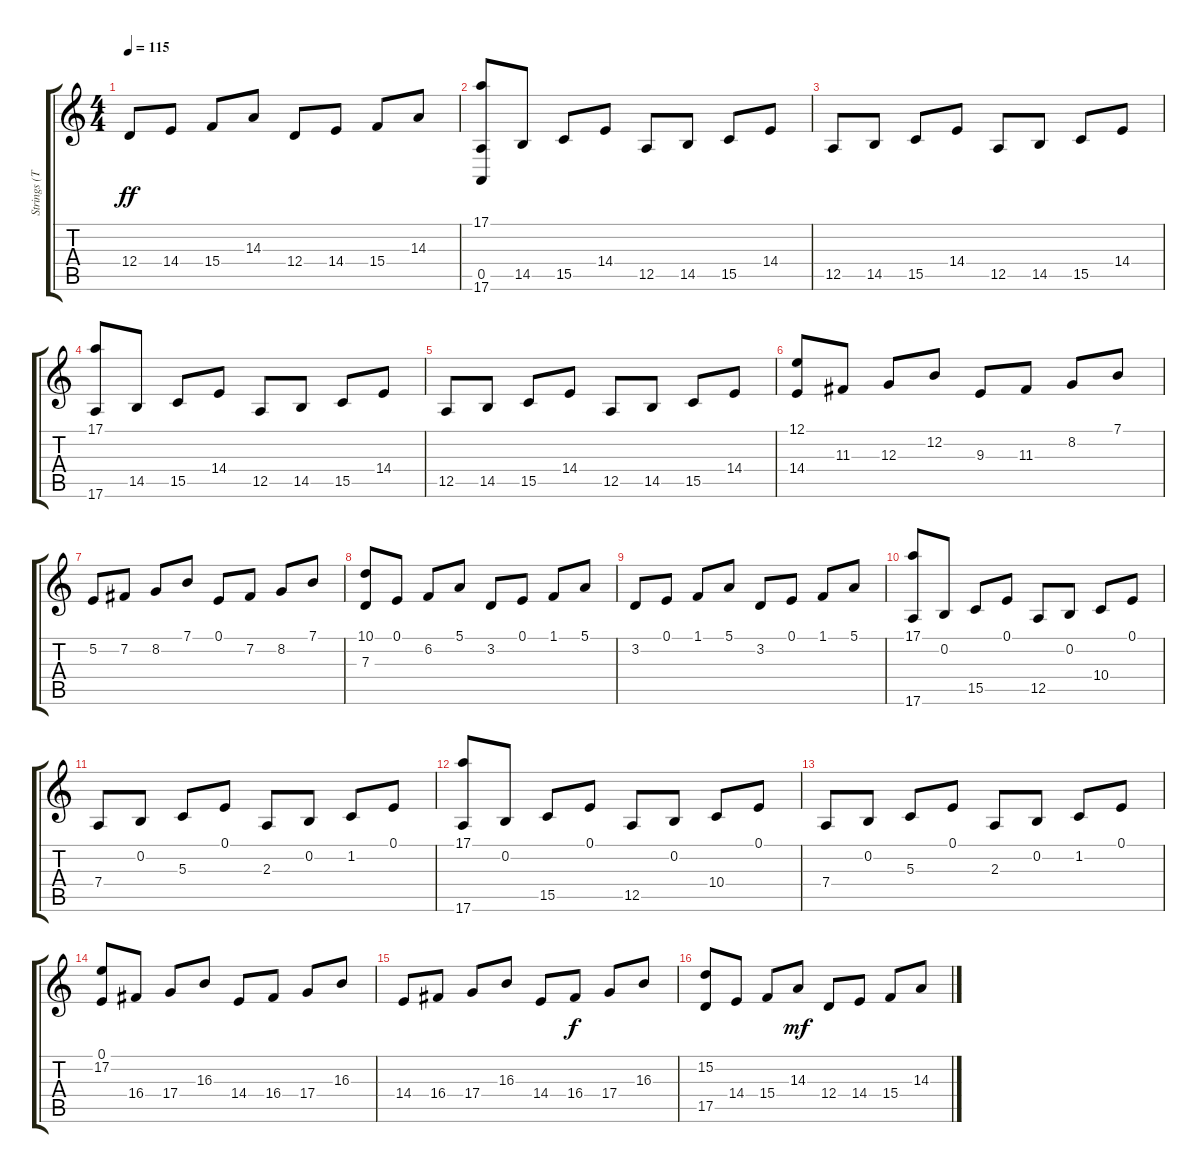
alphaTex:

\track ("Strings (Tuomas)" "Strings (T") {instrument stringensemble1}
\staff {score tabs}
\tuning (E4 B3 G3 D3 A2 E2) {hide}
\ts (4 4)
\tempo 115
\clef g2
\ks c
12.4.8{dy ff} 14.4.8 15.4.8 14.3.8 12.4.8 14.4.8 15.4.8 14.3.8 |
(17.1 0.5 17.6).8 14.5.8 15.5.8 14.4.8 12.5.8 14.5.8 15.5.8 14.4.8 |
12.5.8 14.5.8 15.5.8 14.4.8 12.5.8 14.5.8 15.5.8 14.4.8 |
(17.1 17.6).8 14.5.8 15.5.8 14.4.8 12.5.8 14.5.8 15.5.8 14.4.8 |
12.5.8 14.5.8 15.5.8 14.4.8 12.5.8 14.5.8 15.5.8 14.4.8 |
(12.1 14.4).8 11.3.8 12.3.8 12.2.8 9.3.8 11.3.8 8.2.8 7.1.8 |
5.2.8 7.2.8 8.2.8 7.1.8 0.1.8 7.2.8 8.2.8 7.1.8 |
(10.1 7.3).8 0.1.8 6.2.8 5.1.8 3.2.8 0.1.8 1.1.8 5.1.8 |
3.2.8 0.1.8 1.1.8 5.1.8 3.2.8 0.1.8 1.1.8 5.1.8 |
(17.1 17.6).8 0.2.8 15.5.8 0.1.8 12.5.8 0.2.8 10.4.8 0.1.8 |
7.4.8 0.2.8 5.3.8 0.1.8 2.3.8 0.2.8 1.2.8 0.1.8 |
(17.1 17.6).8 0.2.8 15.5.8 0.1.8 12.5.8 0.2.8 10.4.8 0.1.8 |
7.4.8 0.2.8 5.3.8 0.1.8 2.3.8 0.2.8 1.2.8 0.1.8 |
(0.1 17.2).8 16.4.8 17.4.8 16.3.8 14.4.8 16.4.8 17.4.8 16.3.8 |
14.4.8 16.4.8 17.4.8 16.3.8 14.4.8 16.4.8{dy f} 17.4.8 16.3.8 |
(15.2 17.5).8 14.4.8 15.4.8 14.3.8{dy mf} 12.4.8 14.4.8 15.4.8 14.3.8
